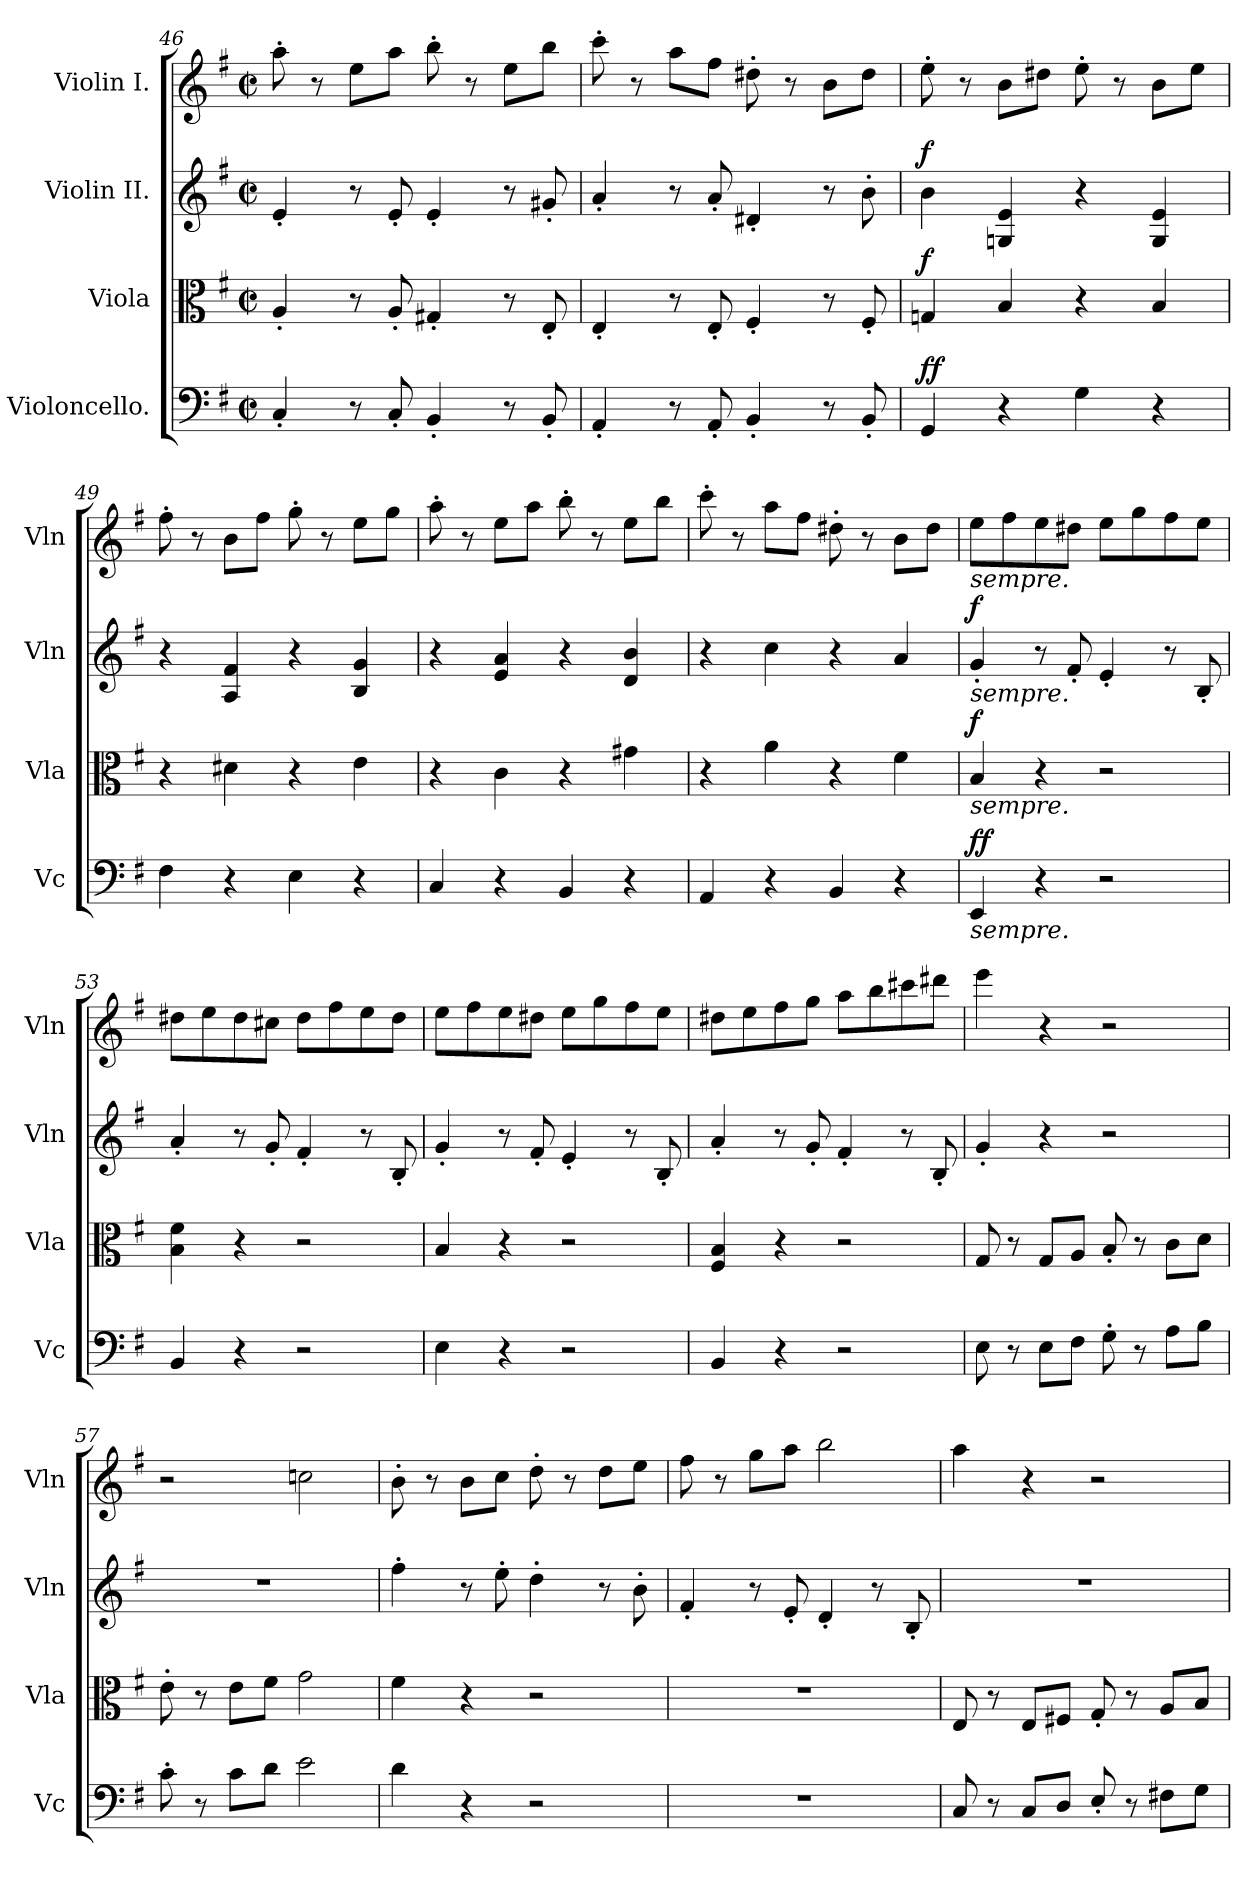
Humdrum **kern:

**kern	**dynam	**kern	**dynam	**kern	**dynam	**kern
*part4	*part4	*part3	*part3	*part2	*part2	*part1
*staff4	*staff4	*staff3	*staff3	*staff2	*staff2	*staff1
*I"Violoncello.	*	*I"Viola	*	*I"Violin II.	*	*I"Violin I.
*I'Vc	*	*I'Vla	*	*I'Vln	*	*I'Vln
!!LO:PB:g=z
*clefF4	*	*clefC3	*	*clefG2	*	*clefG2
*k[f#]	*	*k[f#]	*	*k[f#]	*	*k[f#]
*M2/2	*	*M2/2	*	*M2/2	*	*M2/2
*met(c|)	*	*met(c|)	*	*met(c|)	*	*met(c|)
=46	=46	=46	=46	=46	=46	=46
4C'/	.	4A'/	.	4e'/	.	8aa'\
.	.	.	.	.	.	8r
8r	.	8r	.	8r	.	8ee\L
8C'/	.	8A'/	.	8e'/	.	8aa\J
4BB'/	.	4G#X'/	.	4e'/	.	8bb'\
.	.	.	.	.	.	8r
8r	.	8r	.	8r	.	8ee\L
8BB'/	.	8E'/	.	8g#X'/	.	8bb\J
!!LO:PB:g=z
=47	=47	=47	=47	=47	=47	=47
4AA'/	.	4E'/	.	4a'/	.	8ccc'\
.	.	.	.	.	.	8r
8r	.	8r	.	8r	.	8aa\L
8AA'/	.	8E'/	.	8a'/	.	8ff#\J
4BB'/	.	4F#'/	.	4d#X'/	.	8dd#X'\
.	.	.	.	.	.	8r
8r	.	8r	.	8r	.	8b\L
8BB'/	.	8F#'/	.	8b'\	.	8dd#\J
=48	=48	=48	=48	=48	=48	=48
!	!LO:DY:b	!	!	!	!	!
!	!LO:DY:n=1:a	!	!LO:DY:a	!	!LO:DY:a	!
4GG/	f f	4Gn/	f	4b\	f	8ee'\
.	.	.	.	.	.	8r
4r	.	4B/	.	4Gn/ 4e/	.	8b\L
.	.	.	.	.	.	8dd#X\J
4G\	.	4r	.	4r	.	8ee'\
.	.	.	.	.	.	8r
4r	.	4B/	.	4G/ 4e/	.	8b\L
.	.	.	.	.	.	8ee\J
=49	=49	=49	=49	=49	=49	=49
4F#\	.	4r	.	4r	.	8ff#'\
.	.	.	.	.	.	8r
4r	.	4d#X\	.	4A/ 4f#/	.	8b\L
.	.	.	.	.	.	8ff#\J
4E\	.	4r	.	4r	.	8gg'\
.	.	.	.	.	.	8r
4r	.	4e\	.	4B/ 4g/	.	8ee\L
.	.	.	.	.	.	8gg\J
=50	=50	=50	=50	=50	=50	=50
4C/	.	4r	.	4r	.	8aa'\
.	.	.	.	.	.	8r
4r	.	4c\	.	4e/ 4a/	.	8ee\L
.	.	.	.	.	.	8aa\J
4BB/	.	4r	.	4r	.	8bb'\
.	.	.	.	.	.	8r
4r	.	4g#X\	.	4d/ 4b/	.	8ee\L
.	.	.	.	.	.	8bb\J
!!LO:LB:g=z
=51	=51	=51	=51	=51	=51	=51
4AA/	.	4r	.	4r	.	8ccc'\
.	.	.	.	.	.	8r
4r	.	4a\	.	4cc\	.	8aa\L
.	.	.	.	.	.	8ff#\J
4BB/	.	4r	.	4r	.	8dd#X'\
.	.	.	.	.	.	8r
4r	.	4f#\	.	4a/	.	8b\L
.	.	.	.	.	.	8dd#\J
=52	=52	=52	=52	=52	=52	=52
!	!	!	!	!	!	!LO:TX:b:i:t=sempre.
!	!	!	!	!LO:TX:b:i:t=sempre.	!	!
!	!	!LO:TX:b:i:t=sempre.	!	!	!	!
!LO:TX:b:i:t=sempre.	!	!	!	!	!	!
!	!LO:DY:b	!	!	!	!	!
!	!LO:DY:n=1:a	!	!LO:DY:a	!	!LO:DY:a	!
4EE/	f f	4B/	f	4g'/	f	8ee\L
.	.	.	.	.	.	8ff#\
4r	.	4r	.	8r	.	8ee\
.	.	.	.	8f#'/	.	8dd#X\J
2r	.	2r	.	4e'/	.	8ee\L
.	.	.	.	.	.	8gg\
.	.	.	.	8r	.	8ff#\
.	.	.	.	8B'/	.	8ee\J
=53	=53	=53	=53	=53	=53	=53
4BB/	.	4B\ 4f#\	.	4a'/	.	8dd#X\L
.	.	.	.	.	.	8ee\
4r	.	4r	.	8r	.	8dd#\
.	.	.	.	8g'/	.	8cc#X\J
2r	.	2r	.	4f#'/	.	8dd#\L
.	.	.	.	.	.	8ff#\
.	.	.	.	8r	.	8ee\
.	.	.	.	8B'/	.	8dd#\J
=54	=54	=54	=54	=54	=54	=54
4E\	.	4B/	.	4g'/	.	8ee\L
.	.	.	.	.	.	8ff#\
4r	.	4r	.	8r	.	8ee\
.	.	.	.	8f#'/	.	8dd#X\J
2r	.	2r	.	4e'/	.	8ee\L
.	.	.	.	.	.	8gg\
.	.	.	.	8r	.	8ff#\
.	.	.	.	8B'/	.	8ee\J
!!LO:LB:g=z
=55	=55	=55	=55	=55	=55	=55
4BB/	.	4F#/ 4B/	.	4a'/	.	8dd#X\L
.	.	.	.	.	.	8ee\
4r	.	4r	.	8r	.	8ff#\
.	.	.	.	8g'/	.	8gg\J
2r	.	2r	.	4f#'/	.	8aa\L
.	.	.	.	.	.	8bb\
.	.	.	.	8r	.	8ccc#X\
.	.	.	.	8B'/	.	8ddd#X\J
!!LO:PB:g=z
=56	=56	=56	=56	=56	=56	=56
8E\	.	8G/	.	4g'/	.	4eee\
8r	.	8r	.	.	.	.
8E\L	.	8G/L	.	4r	.	4r
8F#\J	.	8A/J	.	.	.	.
8G'\	.	8B'/	.	2r	.	2r
8r	.	8r	.	.	.	.
8A\L	.	8c\L	.	.	.	.
8B\J	.	8d\J	.	.	.	.
=57	=57	=57	=57	=57	=57	=57
8c'\	.	8e'\	.	1r	.	2r
8r	.	8r	.	.	.	.
8c\L	.	8e\L	.	.	.	.
8d\J	.	8f#\J	.	.	.	.
2e\	.	2g\	.	.	.	2ccn\
=58	=58	=58	=58	=58	=58	=58
4d\	.	4f#\	.	4ff#'\	.	8b'\
.	.	.	.	.	.	8r
4r	.	4r	.	8r	.	8b\L
.	.	.	.	8ee'\	.	8cc\J
2r	.	2r	.	4dd'\	.	8dd'\
.	.	.	.	.	.	8r
.	.	.	.	8r	.	8dd\L
.	.	.	.	8b'\	.	8ee\J
=59	=59	=59	=59	=59	=59	=59
1r	.	1r	.	4f#'/	.	8ff#\
.	.	.	.	.	.	8r
.	.	.	.	8r	.	8gg\L
.	.	.	.	8e'/	.	8aa\J
.	.	.	.	4d'/	.	2bb\
.	.	.	.	8r	.	.
.	.	.	.	8B'/	.	.
=60	=60	=60	=60	=60	=60	=60
8C/	.	8E/	.	1r	.	4aa\
8r	.	8r	.	.	.	.
8C/L	.	8E/L	.	.	.	4r
8D/J	.	8F#X/J	.	.	.	.
8E'/	.	8G'/	.	.	.	2r
8r	.	8r	.	.	.	.
8F#X\L	.	8A/L	.	.	.	.
8G\J	.	8B/J	.	.	.	.
=	=	=	=	=	=	=
*-	*-	*-	*-	*-	*-	*-
